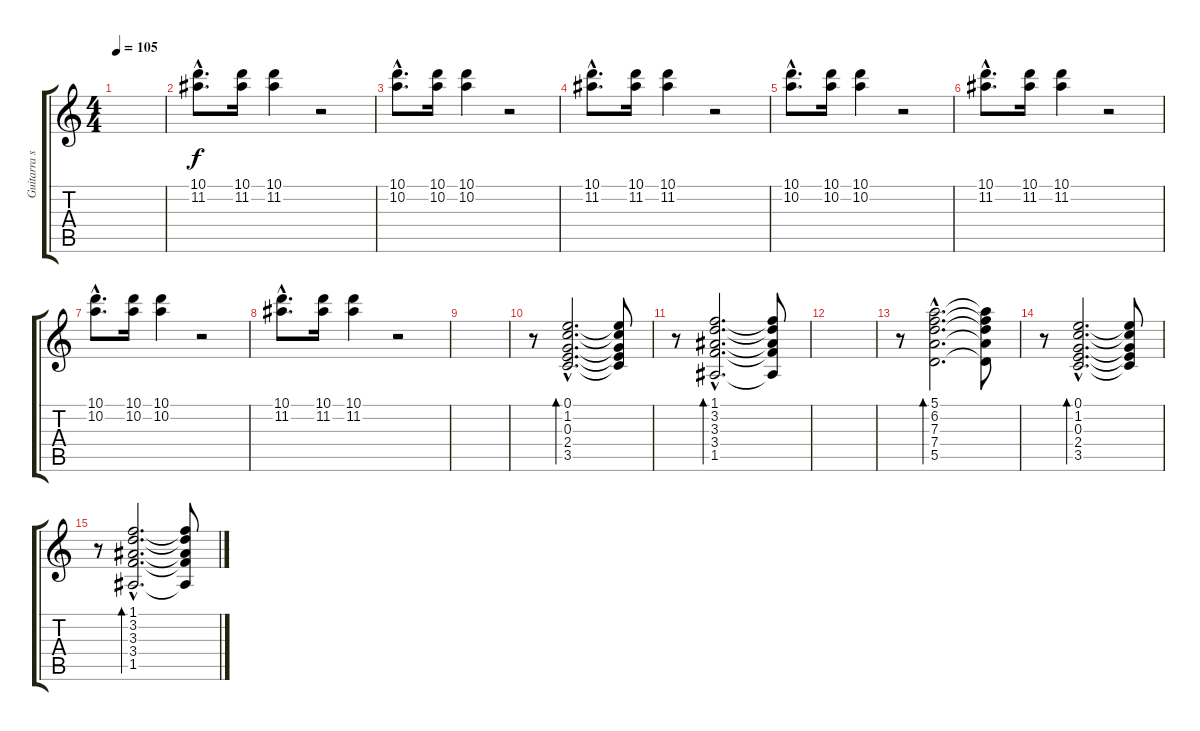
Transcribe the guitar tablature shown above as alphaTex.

\track ("Guitarra solo y arreglos" "Guitarra s") {instrument electricguitarjazz}
\staff {score tabs}
\tuning (E4 B3 G3 D3 A2 E2) {hide}
\ts (4 4)
\tempo 105
\clef g2
\ks c
|
(10.1{hac} 11.2{hac}).8{d} (10.1 11.2).16 (10.1 11.2).4 r.2 |
(10.1{hac} 10.2{hac}).8{d} (10.1 10.2).16 (10.1 10.2).4 r.2 |
(10.1{hac} 11.2{hac}).8{d} (10.1 11.2).16 (10.1 11.2).4 r.2 |
(10.1{hac} 10.2{hac}).8{d} (10.1 10.2).16 (10.1 10.2).4 r.2 |
(10.1{hac} 11.2{hac}).8{d} (10.1 11.2).16 (10.1 11.2).4 r.2 |
(10.1{hac} 10.2{hac}).8{d} (10.1 10.2).16 (10.1 10.2).4 r.2 |
(10.1{hac} 11.2{hac}).8{d} (10.1 11.2).16 (10.1 11.2).4 r.2 |
|
r.8 (0.1{hac} 1.2{hac} 0.3{hac} 2.4{hac} 3.5{hac}).2{d bd 240 dy f} (0.1{t} 1.2{t} 0.3{t} 2.4{t} 3.5{t}).8 |
r.8 (1.1{hac} 3.2{hac} 3.3{hac} 3.4{hac} 1.5{hac}).2{d bd 240} (1.1{t} 3.2{t} 3.3{t} 3.4{t} 1.5{t}).8 |
|
r.8 (5.1{hac} 6.2{hac} 7.3{hac} 7.4{hac} 5.5{hac}).2{d bd 240} (5.1{t} 6.2{t} 7.3{t} 7.4{t} 5.5{t}).8 |
r.8 (0.1{hac} 1.2{hac} 0.3{hac} 2.4{hac} 3.5{hac}).2{d bd 240} (0.1{t} 1.2{t} 0.3{t} 2.4{t} 3.5{t}).8 |
r.8 (1.1{hac} 3.2{hac} 3.3{hac} 3.4{hac} 1.5{hac}).2{d bd 240} (1.1{t} 3.2{t} 3.3{t} 3.4{t} 1.5{t}).8
